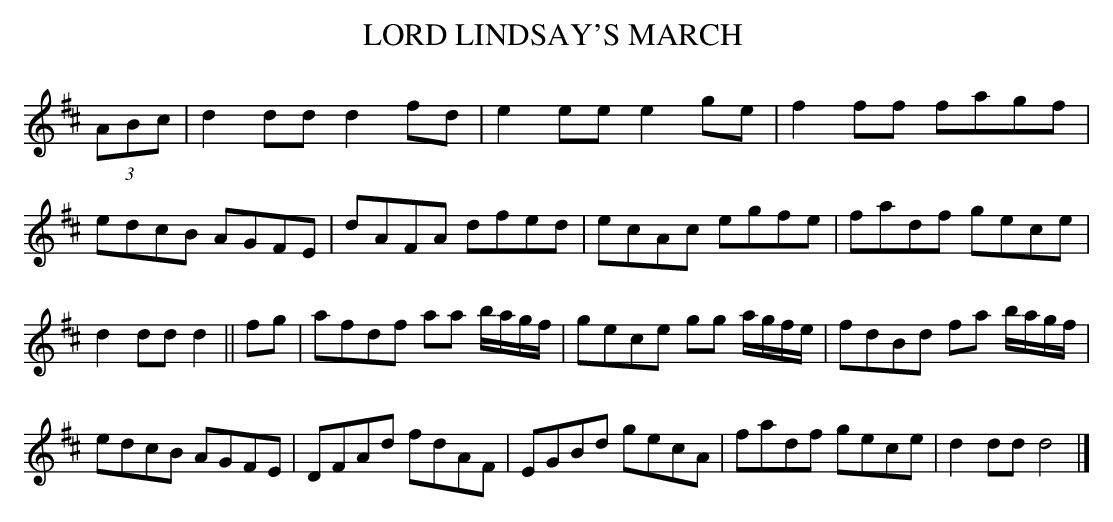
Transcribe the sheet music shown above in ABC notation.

X:1
T:LORD LINDSAY'S MARCH \
M:4/4\
L:1/8\
K:D\
(3ABc|d2 dd d2 fd|e2 ee e2 ge|f2 ff fagf|edcB AGFE|\
dAFA dfed|ecAc egfe|fadf gece|d2 dd d2||\
fg|afdf aa b/a/g/f/|gece gg a/g/f/e/|\
fdBd fa b/a/g/f/|edcB AGFE|DFAd fdAF|\
EGBd gecA|fadf gece|d2 dd d4|]\
\
\
\
